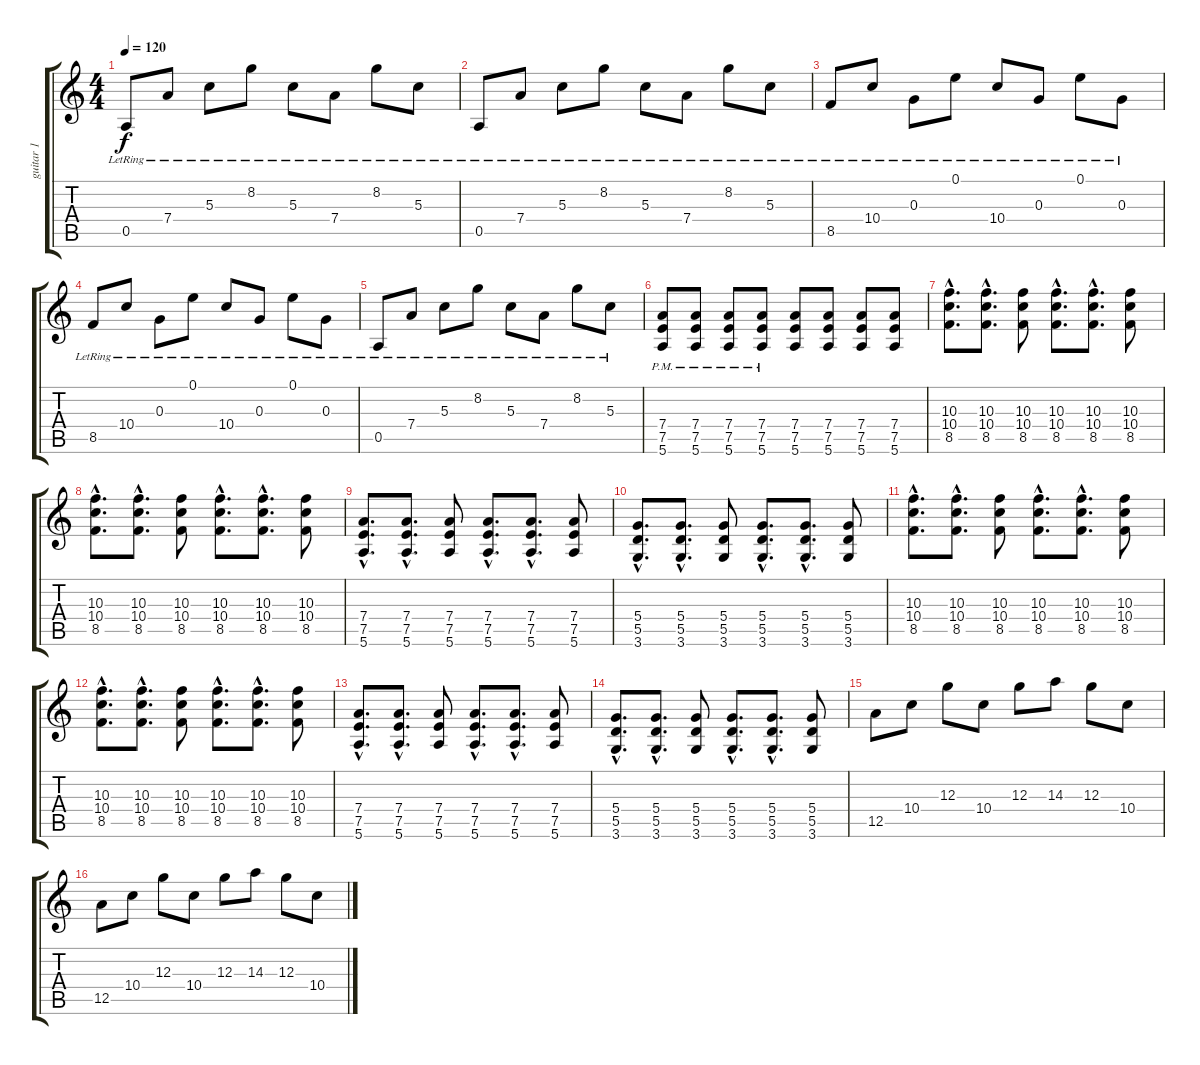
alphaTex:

\track ("guitar 1" "guitar 1") {instrument acousticguitarnylon}
\staff {score tabs}
\tuning (E4 B3 G3 D3 A2 E2) {hide}
\ts (4 4)
\tempo 120
\clef g2
\ks c
0.5{lr}.8{dy f} 7.4{lr}.8 5.3{lr}.8 8.2{lr}.8 5.3{lr}.8 7.4{lr}.8 8.2{lr}.8 5.3{lr}.8 |
0.5{lr}.8 7.4{lr}.8 5.3{lr}.8 8.2{lr}.8 5.3{lr}.8 7.4{lr}.8 8.2{lr}.8 5.3{lr}.8 |
8.5{lr}.8 10.4{lr}.8 0.3{lr}.8 0.1{lr}.8 10.4{lr}.8 0.3{lr}.8 0.1{lr}.8 0.3{lr}.8 |
8.5{lr}.8 10.4{lr}.8 0.3{lr}.8 0.1{lr}.8 10.4{lr}.8 0.3{lr}.8 0.1{lr}.8 0.3{lr}.8 |
0.5{lr}.8 7.4{lr}.8 5.3{lr}.8 8.2{lr}.8 5.3{lr}.8 7.4{lr}.8 8.2{lr}.8 5.3{lr}.8 |
(7.4{pm} 7.5{pm} 5.6{pm}).8{instrument distortionguitar} (7.4{pm} 7.5{pm} 5.6{pm}).8 (7.4{pm} 7.5{pm} 5.6{pm}).8 (7.4{pm} 7.5{pm} 5.6{pm}).8 (7.4 7.5 5.6).8 (7.4 7.5 5.6).8 (7.4 7.5 5.6).8 (7.4 7.5 5.6).8 |
(10.3{hac} 10.4{hac} 8.5{hac}).8{d} (10.3{hac} 10.4{hac} 8.5{hac}).8{d} (10.3 10.4 8.5).8 (10.3{hac} 10.4{hac} 8.5{hac}).8{d} (10.3{hac} 10.4{hac} 8.5{hac}).8{d} (10.3 10.4 8.5).8 |
(10.3{hac} 10.4{hac} 8.5{hac}).8{d} (10.3{hac} 10.4{hac} 8.5{hac}).8{d} (10.3 10.4 8.5).8 (10.3{hac} 10.4{hac} 8.5{hac}).8{d} (10.3{hac} 10.4{hac} 8.5{hac}).8{d} (10.3 10.4 8.5).8 |
(7.4{hac} 7.5{hac} 5.6{hac}).8{d} (7.4{hac} 7.5{hac} 5.6{hac}).8{d} (7.4 7.5 5.6).8 (7.4{hac} 7.5{hac} 5.6{hac}).8{d} (7.4{hac} 7.5{hac} 5.6{hac}).8{d} (7.4 7.5 5.6).8 |
(5.4{hac} 5.5{hac} 3.6{hac}).8{d} (5.4{hac} 5.5{hac} 3.6{hac}).8{d} (5.4 5.5 3.6).8 (5.4{hac} 5.5{hac} 3.6{hac}).8{d} (5.4{hac} 5.5{hac} 3.6{hac}).8{d} (5.4 5.5 3.6).8 |
(10.3{hac} 10.4{hac} 8.5{hac}).8{d} (10.3{hac} 10.4{hac} 8.5{hac}).8{d} (10.3 10.4 8.5).8 (10.3{hac} 10.4{hac} 8.5{hac}).8{d} (10.3{hac} 10.4{hac} 8.5{hac}).8{d} (10.3 10.4 8.5).8 |
(10.3{hac} 10.4{hac} 8.5{hac}).8{d} (10.3{hac} 10.4{hac} 8.5{hac}).8{d} (10.3 10.4 8.5).8 (10.3{hac} 10.4{hac} 8.5{hac}).8{d} (10.3{hac} 10.4{hac} 8.5{hac}).8{d} (10.3 10.4 8.5).8 |
(7.4{hac} 7.5{hac} 5.6{hac}).8{d} (7.4{hac} 7.5{hac} 5.6{hac}).8{d} (7.4 7.5 5.6).8 (7.4{hac} 7.5{hac} 5.6{hac}).8{d} (7.4{hac} 7.5{hac} 5.6{hac}).8{d} (7.4 7.5 5.6).8 |
(5.4{hac} 5.5{hac} 3.6{hac}).8{d} (5.4{hac} 5.5{hac} 3.6{hac}).8{d} (5.4 5.5 3.6).8 (5.4{hac} 5.5{hac} 3.6{hac}).8{d} (5.4{hac} 5.5{hac} 3.6{hac}).8{d} (5.4 5.5 3.6).8 |
12.5.8{instrument acousticguitarnylon} 10.4.8 12.3.8 10.4.8 12.3.8 14.3.8 12.3.8 10.4.8 |
12.5.8{instrument acousticguitarnylon} 10.4.8 12.3.8 10.4.8 12.3.8 14.3.8 12.3.8 10.4.8
